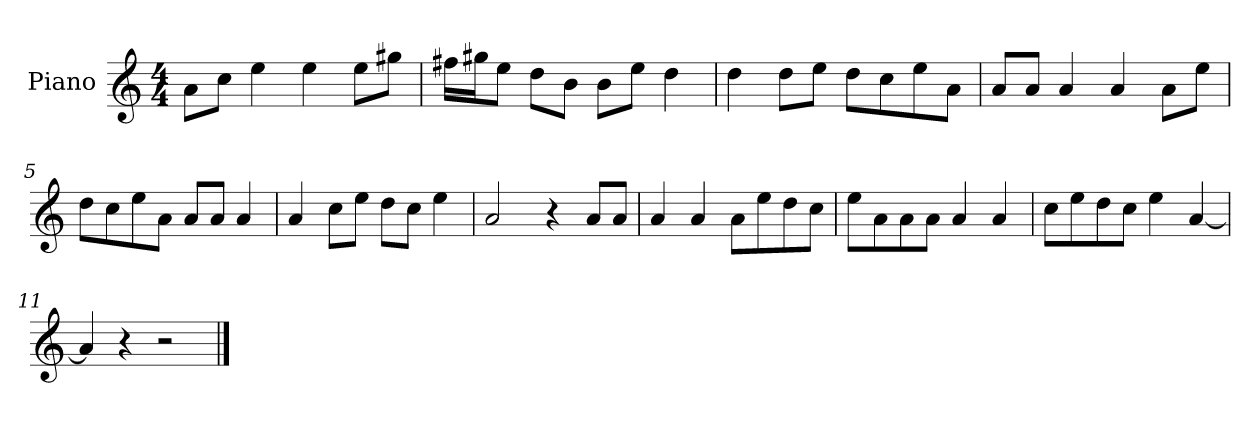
**kern
*part1
*staff1
*I"Piano
*I'P-no
*clefG2
*k[]
*M4/4
*MM90
=1
8a\L
8cc\J
4ee\
4ee\
8ee\L
8gg#X\J
=2
16ff#X\LL
16gg#X\J
8ee\J
8dd\L
8b\J
8b\L
8ee\J
4dd\
=3
4dd\
8dd\L
8ee\J
8dd\L
8cc\
8ee\
8a\J
=4
8a/L
8a/J
4a/
4a/
8a\L
8ee\J
=5
8dd\L
8cc\
8ee\
8a\J
8a/L
8a/J
4a/
!!LO:LB:g=z
=6
4a/
8cc\L
8ee\J
8dd\L
8cc\J
4ee\
=7
2a/
4r
8a/L
8a/J
=8
4a/
4a/
8a\L
8ee\
8dd\
8cc\J
=9
8ee\L
8a\
8a\
8a\J
4a/
4a/
=10
8cc\L
8ee\
8dd\
8cc\J
4ee\
[4a/
=11
4a/]
4r
2r
==
*-
